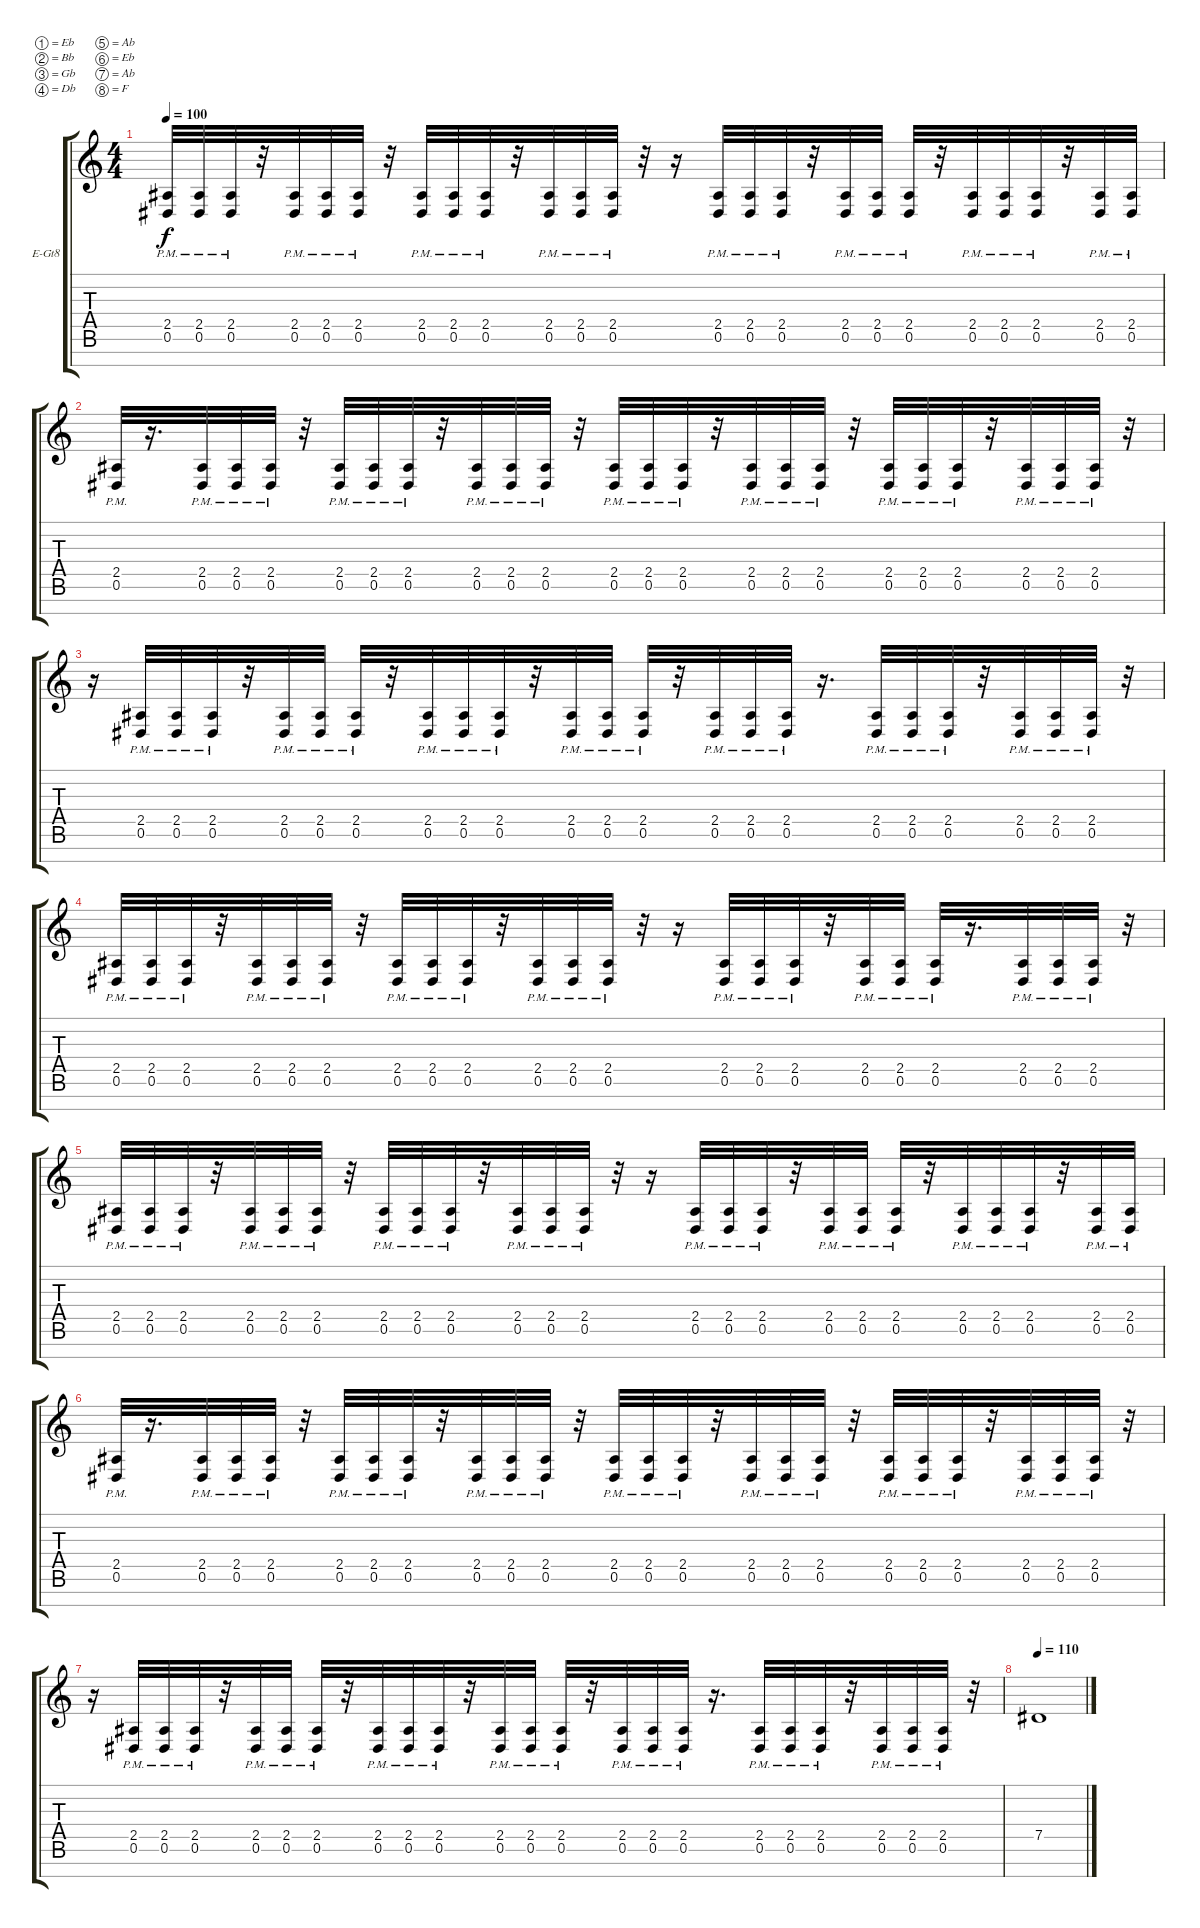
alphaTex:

\defaultSystemsLayout 4
\bracketExtendMode groupsimilarinstruments
\firstSystemTrackNameOrientation horizontal
\otherSystemsTrackNameOrientation horizontal
\track ("Electric Guitar" "E-Gt8") {instrument distortionguitar}
\staff {score tabs}
\tuning (Eb4 Bb3 Gb3 Db3 Ab2 Eb2 Ab1 F1)
\ts (4 4)
\tempo 100
\clef g2
\ks c
(2.5{pm} 0.6{pm}).32{dy f} (2.5{pm} 0.6{pm}).32 (2.5{pm} 0.6{pm}).32 r.32 (2.5{pm} 0.6{pm}).32 (2.5{pm} 0.6{pm}).32 (2.5{pm} 0.6{pm}).32 r.32 (2.5{pm} 0.6{pm}).32 (2.5{pm} 0.6{pm}).32 (2.5{pm} 0.6{pm}).32 r.32 (2.5{pm} 0.6{pm}).32 (2.5{pm} 0.6{pm}).32 (2.5{pm} 0.6{pm}).32 r.32 r.16 (2.5{pm} 0.6{pm}).32 (2.5{pm} 0.6{pm}).32 (2.5{pm} 0.6{pm}).32 r.32 (2.5{pm} 0.6{pm}).32 (2.5{pm} 0.6{pm}).32 (2.5{pm} 0.6{pm}).32 r.32 (2.5{pm} 0.6{pm}).32 (2.5{pm} 0.6{pm}).32 (2.5{pm} 0.6{pm}).32 r.32 (2.5{pm} 0.6{pm}).32 (2.5{pm} 0.6{pm}).32 |
(2.5{pm} 0.6{pm}).32 r.16{d} (2.5{pm} 0.6{pm}).32 (2.5{pm} 0.6{pm}).32 (2.5{pm} 0.6{pm}).32 r.32 (2.5{pm} 0.6{pm}).32 (2.5{pm} 0.6{pm}).32 (2.5{pm} 0.6{pm}).32 r.32 (2.5{pm} 0.6{pm}).32 (2.5{pm} 0.6{pm}).32 (2.5{pm} 0.6{pm}).32 r.32 (2.5{pm} 0.6{pm}).32 (2.5{pm} 0.6{pm}).32 (2.5{pm} 0.6{pm}).32 r.32 (2.5{pm} 0.6{pm}).32 (2.5{pm} 0.6{pm}).32 (2.5{pm} 0.6{pm}).32 r.32 (2.5{pm} 0.6{pm}).32 (2.5{pm} 0.6{pm}).32 (2.5{pm} 0.6{pm}).32 r.32 (2.5{pm} 0.6{pm}).32 (2.5{pm} 0.6{pm}).32 (2.5{pm} 0.6{pm}).32 r.32 |
r.16 (2.5{pm} 0.6{pm}).32 (2.5{pm} 0.6{pm}).32 (2.5{pm} 0.6{pm}).32 r.32 (2.5{pm} 0.6{pm}).32 (2.5{pm} 0.6{pm}).32 (2.5{pm} 0.6{pm}).32 r.32 (2.5{pm} 0.6{pm}).32 (2.5{pm} 0.6{pm}).32 (2.5{pm} 0.6{pm}).32 r.32 (2.5{pm} 0.6{pm}).32 (2.5{pm} 0.6{pm}).32 (2.5{pm} 0.6{pm}).32 r.32 (2.5{pm} 0.6{pm}).32 (2.5{pm} 0.6{pm}).32 (2.5{pm} 0.6{pm}).32 r.16{d} (2.5{pm} 0.6{pm}).32 (2.5{pm} 0.6{pm}).32 (2.5{pm} 0.6{pm}).32 r.32 (2.5{pm} 0.6{pm}).32 (2.5{pm} 0.6{pm}).32 (2.5{pm} 0.6{pm}).32 r.32 |
(2.5{pm} 0.6{pm}).32 (2.5{pm} 0.6{pm}).32 (2.5{pm} 0.6{pm}).32 r.32 (2.5{pm} 0.6{pm}).32 (2.5{pm} 0.6{pm}).32 (2.5{pm} 0.6{pm}).32 r.32 (2.5{pm} 0.6{pm}).32 (2.5{pm} 0.6{pm}).32 (2.5{pm} 0.6{pm}).32 r.32 (2.5{pm} 0.6{pm}).32 (2.5{pm} 0.6{pm}).32 (2.5{pm} 0.6{pm}).32 r.32 r.16 (2.5{pm} 0.6{pm}).32 (2.5{pm} 0.6{pm}).32 (2.5{pm} 0.6{pm}).32 r.32 (2.5{pm} 0.6{pm}).32 (2.5{pm} 0.6{pm}).32 (2.5{pm} 0.6{pm}).32 r.16{d} (2.5{pm} 0.6{pm}).32 (2.5{pm} 0.6{pm}).32 (2.5{pm} 0.6{pm}).32 r.32 |
(2.5{pm} 0.6{pm}).32 (2.5{pm} 0.6{pm}).32 (2.5{pm} 0.6{pm}).32 r.32 (2.5{pm} 0.6{pm}).32 (2.5{pm} 0.6{pm}).32 (2.5{pm} 0.6{pm}).32 r.32 (2.5{pm} 0.6{pm}).32 (2.5{pm} 0.6{pm}).32 (2.5{pm} 0.6{pm}).32 r.32 (2.5{pm} 0.6{pm}).32 (2.5{pm} 0.6{pm}).32 (2.5{pm} 0.6{pm}).32 r.32 r.16 (2.5{pm} 0.6{pm}).32 (2.5{pm} 0.6{pm}).32 (2.5{pm} 0.6{pm}).32 r.32 (2.5{pm} 0.6{pm}).32 (2.5{pm} 0.6{pm}).32 (2.5{pm} 0.6{pm}).32 r.32 (2.5{pm} 0.6{pm}).32 (2.5{pm} 0.6{pm}).32 (2.5{pm} 0.6{pm}).32 r.32 (2.5{pm} 0.6{pm}).32 (2.5{pm} 0.6{pm}).32 |
(2.5{pm} 0.6{pm}).32 r.16{d} (2.5{pm} 0.6{pm}).32 (2.5{pm} 0.6{pm}).32 (2.5{pm} 0.6{pm}).32 r.32 (2.5{pm} 0.6{pm}).32 (2.5{pm} 0.6{pm}).32 (2.5{pm} 0.6{pm}).32 r.32 (2.5{pm} 0.6{pm}).32 (2.5{pm} 0.6{pm}).32 (2.5{pm} 0.6{pm}).32 r.32 (2.5{pm} 0.6{pm}).32 (2.5{pm} 0.6{pm}).32 (2.5{pm} 0.6{pm}).32 r.32 (2.5{pm} 0.6{pm}).32 (2.5{pm} 0.6{pm}).32 (2.5{pm} 0.6{pm}).32 r.32 (2.5{pm} 0.6{pm}).32 (2.5{pm} 0.6{pm}).32 (2.5{pm} 0.6{pm}).32 r.32 (2.5{pm} 0.6{pm}).32 (2.5{pm} 0.6{pm}).32 (2.5{pm} 0.6{pm}).32 r.32 |
r.16 (2.5{pm} 0.6{pm}).32 (2.5{pm} 0.6{pm}).32 (2.5{pm} 0.6{pm}).32 r.32 (2.5{pm} 0.6{pm}).32 (2.5{pm} 0.6{pm}).32 (2.5{pm} 0.6{pm}).32 r.32 (2.5{pm} 0.6{pm}).32 (2.5{pm} 0.6{pm}).32 (2.5{pm} 0.6{pm}).32 r.32 (2.5{pm} 0.6{pm}).32 (2.5{pm} 0.6{pm}).32 (2.5{pm} 0.6{pm}).32 r.32 (2.5{pm} 0.6{pm}).32 (2.5{pm} 0.6{pm}).32 (2.5{pm} 0.6{pm}).32 r.16{d} (2.5{pm} 0.6{pm}).32 (2.5{pm} 0.6{pm}).32 (2.5{pm} 0.6{pm}).32 r.32 (2.5{pm} 0.6{pm}).32 (2.5{pm} 0.6{pm}).32 (2.5{pm} 0.6{pm}).32 r.32 |
\tempo 110
7.5.1
